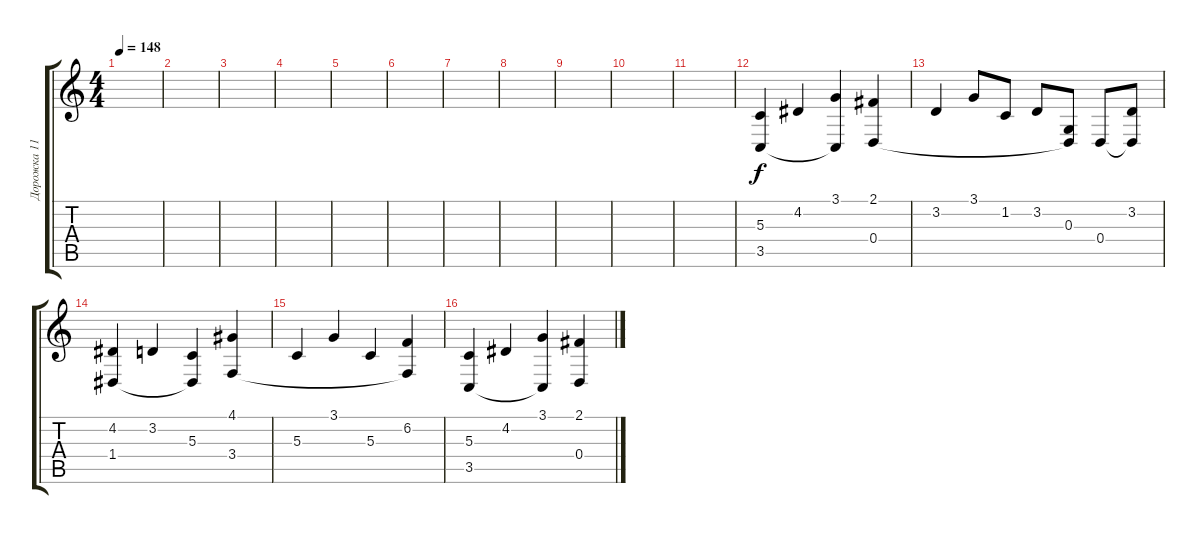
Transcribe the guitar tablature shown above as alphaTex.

\track ("Дорожка 11" "Дорожка 11") {instrument brightacousticpiano}
\staff {score tabs}
\tuning (E4 B3 G3 D3 A2 E2) {hide}
\ts (4 4)
\tempo 148
\clef g2
\ks c
|
|
|
|
|
|
|
|
|
|
|
(5.3 3.5).4 4.2.4 (3.1 3.5{t}).4 (2.1 0.4).4 |
3.2.4 3.1.8 1.2.8 3.2.8 (0.3 0.4{t}).8 0.4.8 (3.2 0.4{t}).8 |
(4.2 1.4).4 3.2.4 (5.3 1.4{t}).4 (4.1 3.4).4 |
5.3.4 3.1.4 5.3.4 (6.2 3.4{t}).4 |
(5.3 3.5).4 4.2.4 (3.1 3.5{t}).4 (2.1 0.4).4
